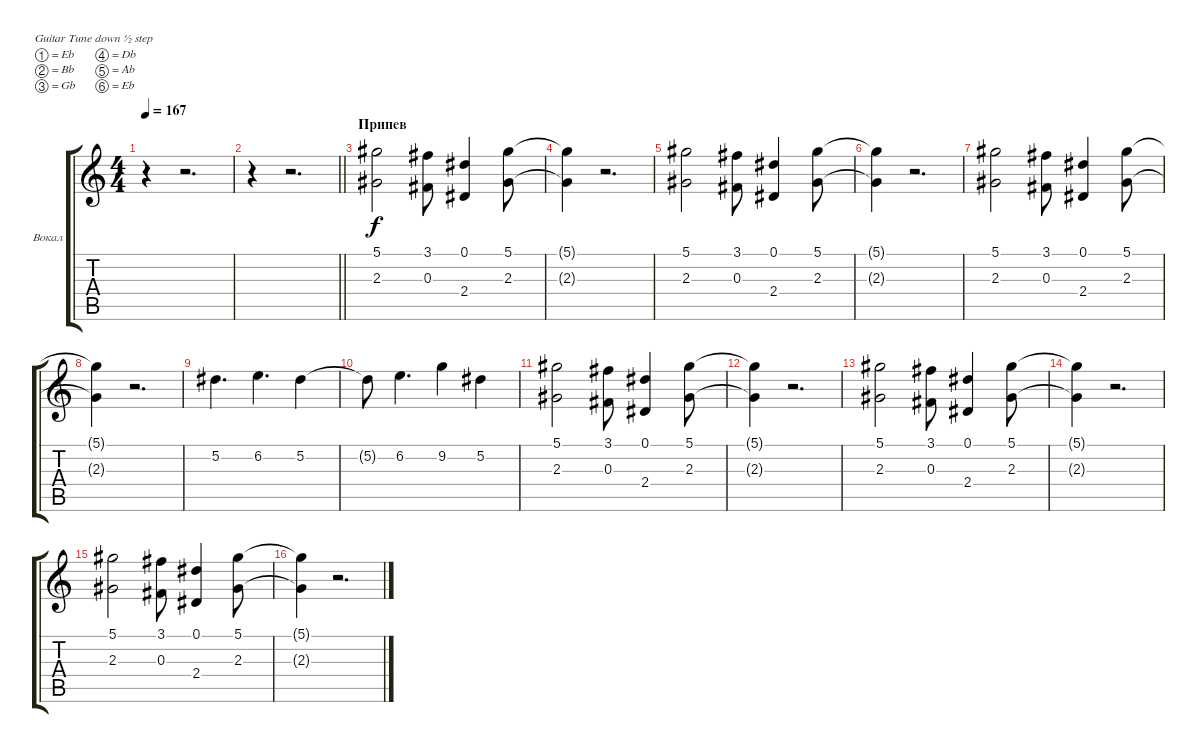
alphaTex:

\bracketExtendMode groupsimilarinstruments
\firstSystemTrackNameOrientation horizontal
\otherSystemsTrackNameOrientation horizontal
\track ("Валерий Кипелов" "Вокал") {instrument trumpet}
\staff {score tabs}
\tuning (Eb4 Bb3 Gb3 Db3 Ab2 Eb2)
\displaytranspose 12
\ts (4 4)
\tempo 167
\clef g2
\ks aminor
r.4{dy f} r.2{d} |
\barLineRight lightlight
r.4 r.2{d} |
\section ("" "Припев")
(5.1 2.3).2 (3.1 0.3).8 (0.1 2.4).4 (5.1 2.3).8 |
(5.1{t} 2.3{t}).4 r.2{d} |
(5.1 2.3).2 (3.1 0.3).8 (0.1 2.4).4 (5.1 2.3).8 |
(5.1{t} 2.3{t}).4 r.2{d} |
(5.1 2.3).2 (3.1 0.3).8 (0.1 2.4).4 (5.1 2.3).8 |
(5.1{t} 2.3{t}).4 r.2{d} |
5.2.4{d} 6.2.4{d} 5.2.4 |
5.2{t}.8 6.2.4{d} 9.2.4 5.2.4 |
(5.1 2.3).2 (3.1 0.3).8 (0.1 2.4).4 (5.1 2.3).8 |
(5.1{t} 2.3{t}).4 r.2{d} |
(5.1 2.3).2 (3.1 0.3).8 (0.1 2.4).4 (5.1 2.3).8 |
(5.1{t} 2.3{t}).4 r.2{d} |
(5.1 2.3).2 (3.1 0.3).8 (0.1 2.4).4 (5.1 2.3).8 |
(5.1{t} 2.3{t}).4 r.2{d}
